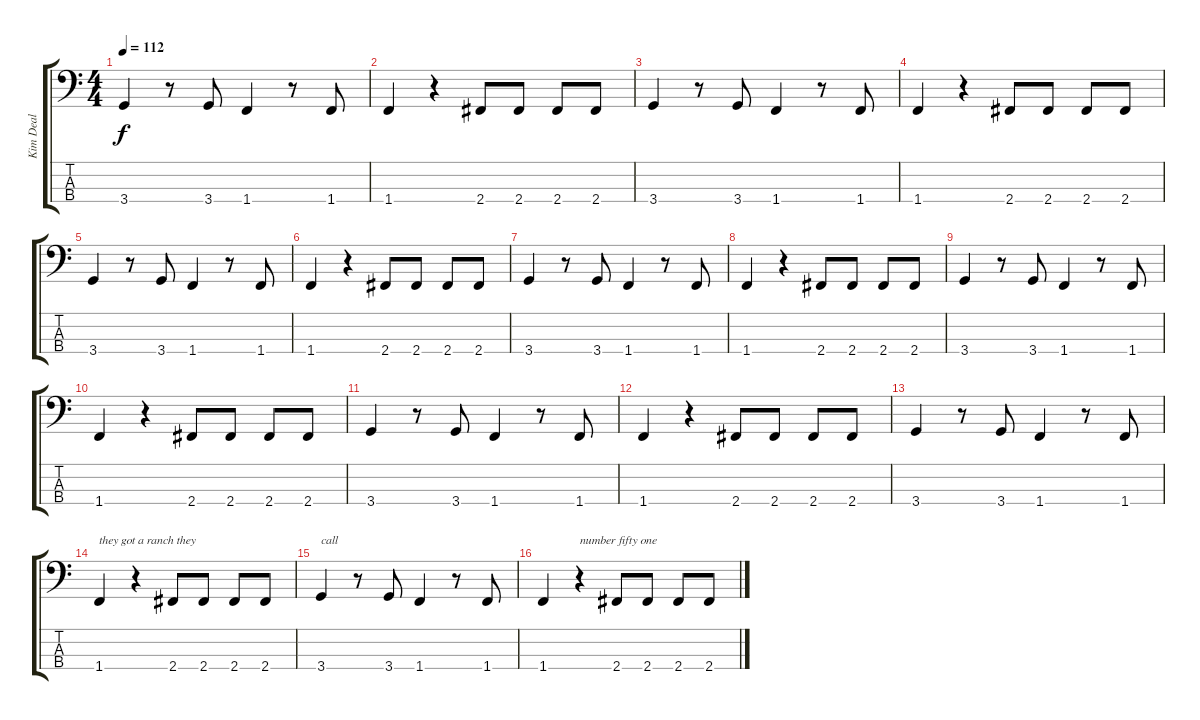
\track ("Kim Deal" "Kim Deal") {instrument electricbasspick}
\staff {score tabs}
\tuning (G2 D2 A1 E1) {hide}
\ts (4 4)
\tempo 112
\clef f4
\ks c
3.4.4{dy f instrument electricbasspick} r.8 3.4.8 1.4.4 r.8 1.4.8 |
1.4.4 r.4 2.4.8 2.4.8 2.4.8 2.4.8 |
3.4.4 r.8 3.4.8 1.4.4 r.8 1.4.8 |
1.4.4 r.4 2.4.8 2.4.8 2.4.8 2.4.8 |
3.4.4 r.8 3.4.8 1.4.4 r.8 1.4.8 |
1.4.4 r.4 2.4.8 2.4.8 2.4.8 2.4.8 |
3.4.4 r.8 3.4.8 1.4.4 r.8 1.4.8 |
1.4.4 r.4 2.4.8 2.4.8 2.4.8 2.4.8 |
3.4.4 r.8 3.4.8 1.4.4 r.8 1.4.8 |
1.4.4 r.4 2.4.8 2.4.8 2.4.8 2.4.8 |
3.4.4 r.8 3.4.8 1.4.4 r.8 1.4.8 |
1.4.4 r.4 2.4.8 2.4.8 2.4.8 2.4.8 |
3.4.4 r.8 3.4.8 1.4.4 r.8 1.4.8 |
1.4.4{txt "they got a ranch they "} r.4 2.4.8 2.4.8 2.4.8 2.4.8 |
\section ("" "")
3.4.4{txt "call"} r.8 3.4.8 1.4.4 r.8 1.4.8 |
1.4.4 r.4{txt "number fifty one"} 2.4.8 2.4.8 2.4.8 2.4.8
